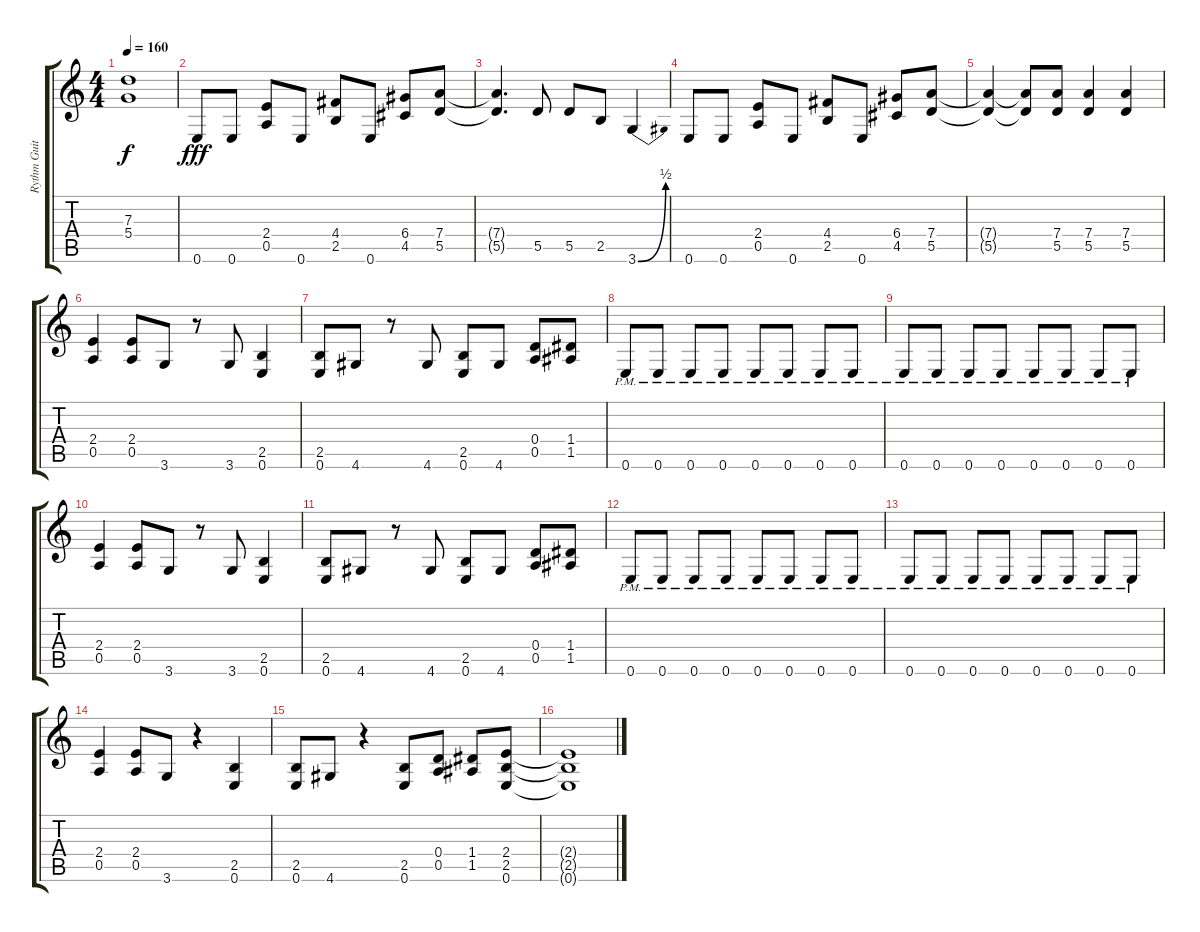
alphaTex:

\track ("Rythm Guitar 1" "Rythm Guit") {instrument overdrivenguitar}
\staff {score tabs}
\tuning (E4 B3 G3 D3 A2 E2) {hide}
\ts (4 4)
\tempo 160
\clef g2
\ks c
(7.3{t} 5.4{t}).1{dy f} |
0.6.8{dy fff} 0.6.8 (2.4 0.5).8 0.6.8 (4.4 2.5).8 0.6.8 (6.4 4.5).8 (7.4 5.5).8 |
(7.4{t} 5.5{t}).4{d} 5.5.8 5.5.8 2.5.8 3.6{be (bend 0 0 60 2)}.4 |
0.6.8 0.6.8 (2.4 0.5).8 0.6.8 (4.4 2.5).8 0.6.8 (6.4 4.5).8 (7.4 5.5).8 |
(7.4{t} 5.5{t}).4 (7.4{t} 5.5{t}).8 (7.4 5.5).8 (7.4 5.5).4 (7.4 5.5).4 |
(2.4 0.5).4 (2.4 0.5).8 3.6.8 r.8 3.6.8 (2.5 0.6).4 |
(2.5 0.6).8 4.6.8 r.8 4.6.8 (2.5 0.6).8 4.6.8 (0.4 0.5).8 (1.4 1.5).8 |
0.6{pm}.8 0.6{pm}.8 0.6{pm}.8 0.6{pm}.8 0.6{pm}.8 0.6{pm}.8 0.6{pm}.8 0.6{pm}.8 |
0.6{pm}.8 0.6{pm}.8 0.6{pm}.8 0.6{pm}.8 0.6{pm}.8 0.6{pm}.8 0.6{pm}.8 0.6{pm}.8 |
(2.4 0.5).4 (2.4 0.5).8 3.6.8 r.8 3.6.8 (2.5 0.6).4 |
(2.5 0.6).8 4.6.8 r.8 4.6.8 (2.5 0.6).8 4.6.8 (0.4 0.5).8 (1.4 1.5).8 |
0.6{pm}.8 0.6{pm}.8 0.6{pm}.8 0.6{pm}.8 0.6{pm}.8 0.6{pm}.8 0.6{pm}.8 0.6{pm}.8 |
0.6{pm}.8 0.6{pm}.8 0.6{pm}.8 0.6{pm}.8 0.6{pm}.8 0.6{pm}.8 0.6{pm}.8 0.6{pm}.8 |
(2.4 0.5).4 (2.4 0.5).8 3.6.8 r.4 (2.5 0.6).4 |
(2.5 0.6).8 4.6.8 r.4 (2.5 0.6).8 (0.4 0.5).8 (1.4 1.5).8 (2.4 2.5 0.6).8 |
(2.4{t} 2.5{t} 0.6{t}).1
